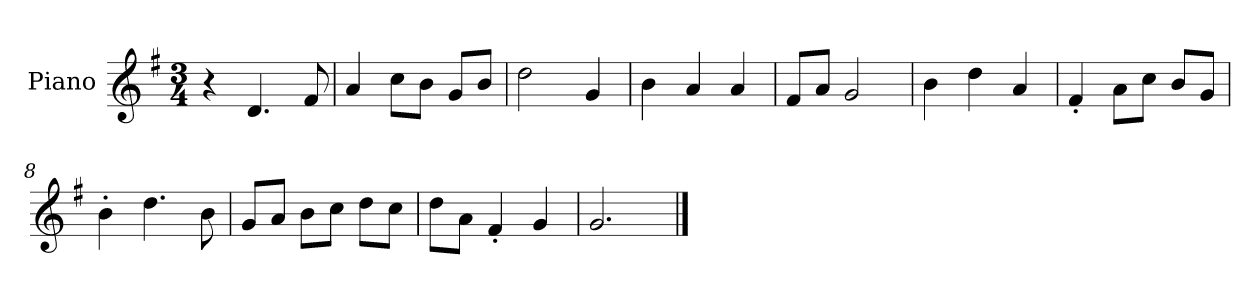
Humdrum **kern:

**kern
*part1
*staff1
*I"Piano
*I'P-no
*clefG2
*k[f#]
*M3/4
*MM179
=1
4r
4.d/
8f#/
=2
4a/
8cc\L
8b\J
8g/L
8b/J
=3
2dd\
4g/
=4
4b\
4a/
4a/
=5
8f#/L
8a/J
2g/
=6
4b\
4dd\
4a/
=7
4f#'/
8a\L
8cc\J
8b/L
8g/J
=8
4b'\
4.dd\
8b\
=9
8g/L
8a/J
8b\L
8cc\J
8dd\L
8cc\J
!!LO:LB:g=z
=10
8dd\L
8a\J
4f#'/
4g/
=11
2.g/
==
*-
